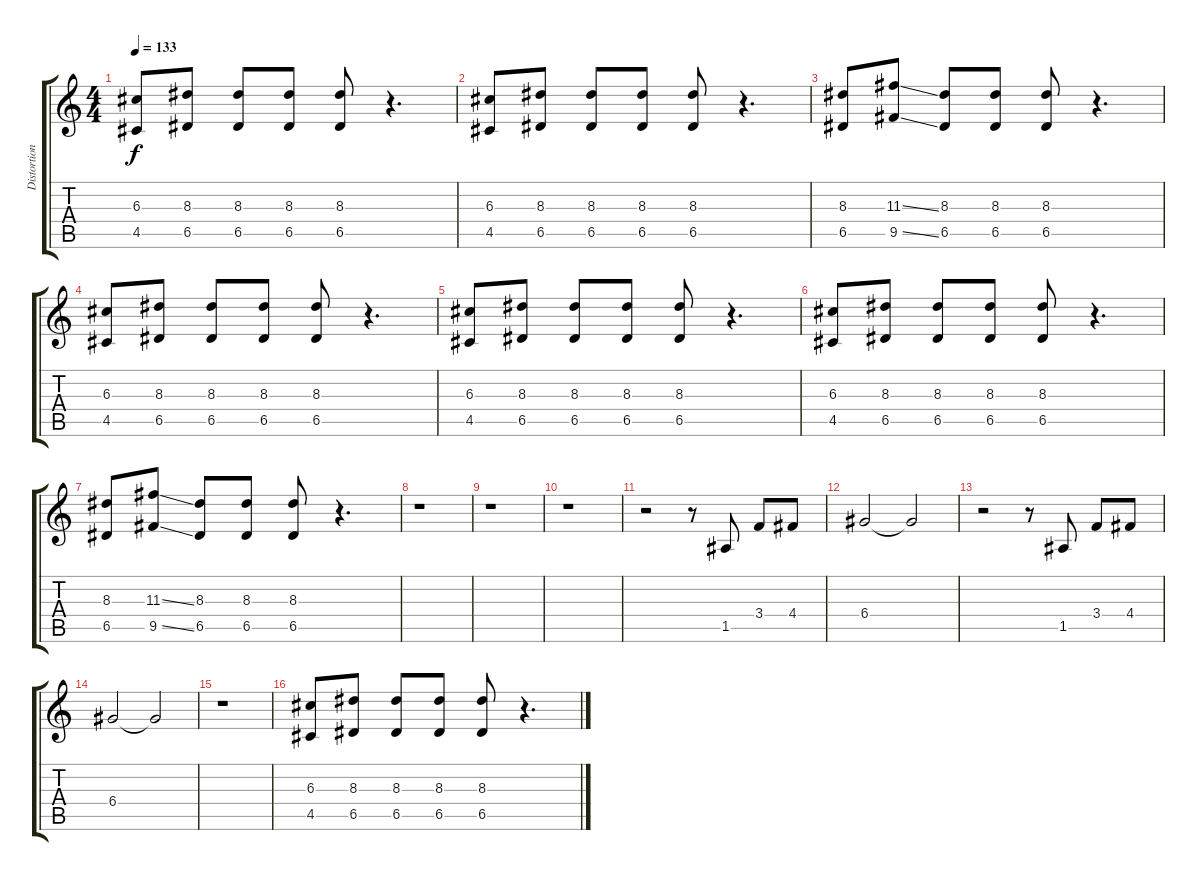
\track ("Distortion Guitar" "Distortion") {instrument distortionguitar}
\staff {score tabs}
\tuning (E4 B3 G3 D3 A2 D2) {hide}
\ts (4 4)
\tempo 133
\clef g2
\ks c
(6.3 4.5).8{dy f} (8.3 6.5).8 (8.3 6.5).8 (8.3 6.5).8 (8.3 6.5).8 r.4{d} |
(6.3 4.5).8 (8.3 6.5).8 (8.3 6.5).8 (8.3 6.5).8 (8.3 6.5).8 r.4{d} |
(8.3 6.5).8 (11.3{ss} 9.5{ss}).8 (8.3 6.5).8 (8.3 6.5).8 (8.3 6.5).8 r.4{d} |
(6.3 4.5).8 (8.3 6.5).8 (8.3 6.5).8 (8.3 6.5).8 (8.3 6.5).8 r.4{d} |
(6.3 4.5).8 (8.3 6.5).8 (8.3 6.5).8 (8.3 6.5).8 (8.3 6.5).8 r.4{d} |
(6.3 4.5).8 (8.3 6.5).8 (8.3 6.5).8 (8.3 6.5).8 (8.3 6.5).8 r.4{d} |
(8.3 6.5).8 (11.3{ss} 9.5{ss}).8 (8.3 6.5).8 (8.3 6.5).8 (8.3 6.5).8 r.4{d} |
r.1 |
r.1 |
r.1 |
r.2 r.8{instrument electricguitarclean} 1.5.8 3.4.8 4.4.8 |
6.4.2 6.4{t}.2 |
r.2 r.8 1.5.8 3.4.8 4.4.8 |
6.4.2 6.4{t}.2 |
r.1 |
(6.3 4.5).8{instrument distortionguitar} (8.3 6.5).8 (8.3 6.5).8 (8.3 6.5).8 (8.3 6.5).8 r.4{d}
